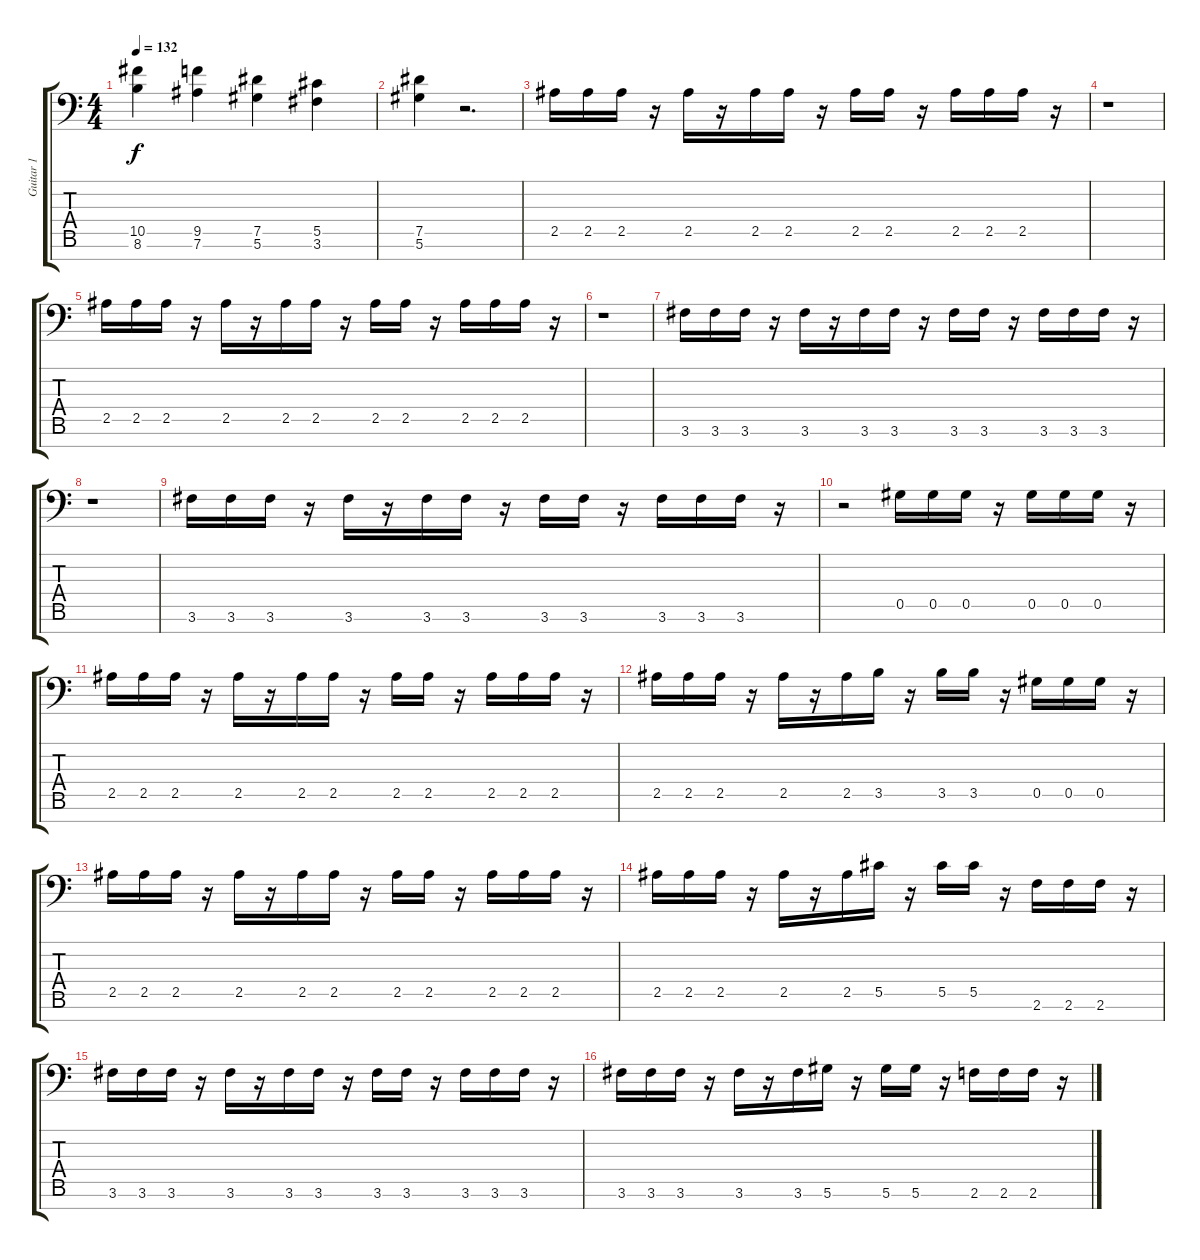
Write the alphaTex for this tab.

\track ("Guitar 1" "Guitar 1") {instrument distortionguitar}
\staff {score tabs}
\tuning (Eb4 Bb3 Gb3 Db3 Ab2 Eb2 Bb1) {hide}
\ts (4 4)
\tempo 132
\clef f4
\ks c
(10.5 8.6).4{dy f} (9.5 7.6).4 (7.5 5.6).4 (5.5 3.6).4 |
(7.5 5.6).4 r.2{d} |
2.5.16 2.5.16 2.5.16 r.16 2.5.16 r.16 2.5.16 2.5.16 r.16 2.5.16 2.5.16 r.16 2.5.16 2.5.16 2.5.16 r.16 |
r.1 |
2.5.16 2.5.16 2.5.16 r.16 2.5.16 r.16 2.5.16 2.5.16 r.16 2.5.16 2.5.16 r.16 2.5.16 2.5.16 2.5.16 r.16 |
r.1 |
3.6.16 3.6.16 3.6.16 r.16 3.6.16 r.16 3.6.16 3.6.16 r.16 3.6.16 3.6.16 r.16 3.6.16 3.6.16 3.6.16 r.16 |
r.1 |
3.6.16 3.6.16 3.6.16 r.16 3.6.16 r.16 3.6.16 3.6.16 r.16 3.6.16 3.6.16 r.16 3.6.16 3.6.16 3.6.16 r.16 |
r.2 0.5.16 0.5.16 0.5.16 r.16 0.5.16 0.5.16 0.5.16 r.16 |
2.5.16 2.5.16 2.5.16 r.16 2.5.16 r.16 2.5.16 2.5.16 r.16 2.5.16 2.5.16 r.16 2.5.16 2.5.16 2.5.16 r.16 |
2.5.16 2.5.16 2.5.16 r.16 2.5.16 r.16 2.5.16 3.5.16 r.16 3.5.16 3.5.16 r.16 0.5.16 0.5.16 0.5.16 r.16 |
2.5.16 2.5.16 2.5.16 r.16 2.5.16 r.16 2.5.16 2.5.16 r.16 2.5.16 2.5.16 r.16 2.5.16 2.5.16 2.5.16 r.16 |
2.5.16 2.5.16 2.5.16 r.16 2.5.16 r.16 2.5.16 5.5.16 r.16 5.5.16 5.5.16 r.16 2.6.16 2.6.16 2.6.16 r.16 |
3.6.16 3.6.16 3.6.16 r.16 3.6.16 r.16 3.6.16 3.6.16 r.16 3.6.16 3.6.16 r.16 3.6.16 3.6.16 3.6.16 r.16 |
3.6.16 3.6.16 3.6.16 r.16 3.6.16 r.16 3.6.16 5.6.16 r.16 5.6.16 5.6.16 r.16 2.6.16 2.6.16 2.6.16 r.16
